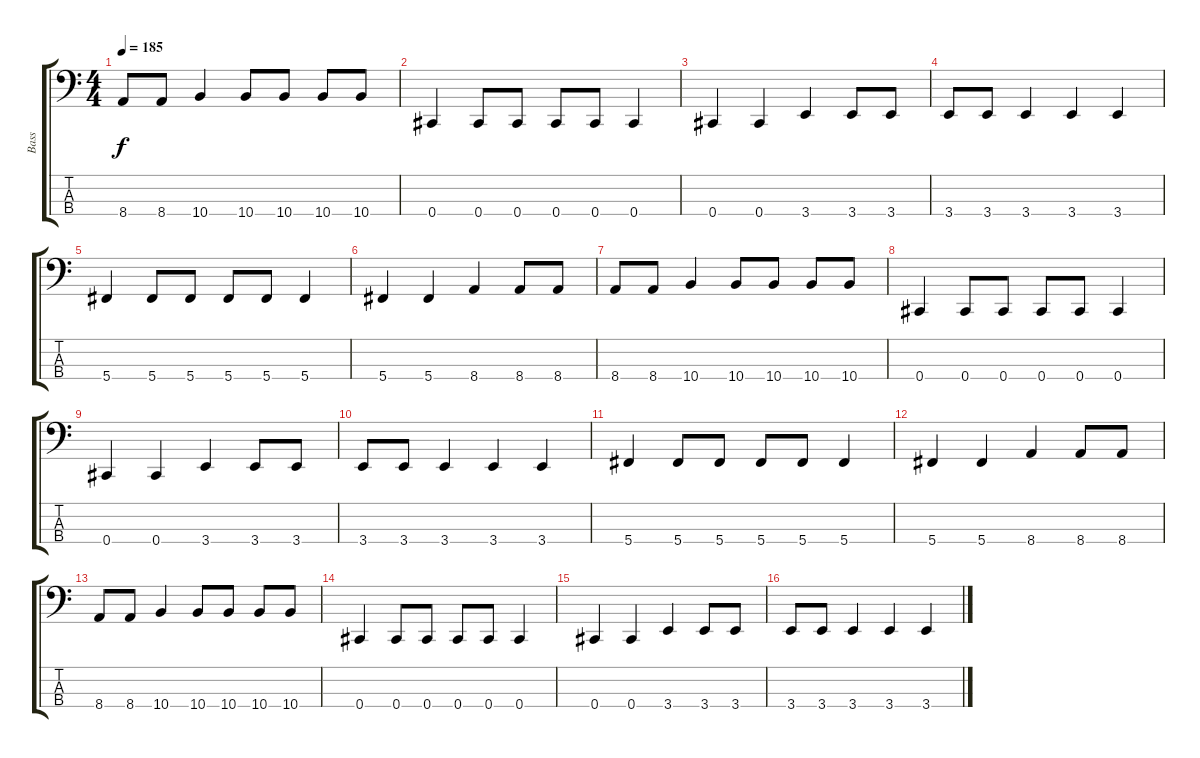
\track ("Bass" "Bass") {instrument electricbassfinger}
\staff {score tabs}
\tuning (Bb2 Gb2 Ab1 Db1) {hide}
\ts (4 4)
\tempo 185
\clef f4
\ks c
8.4.8{dy f} 8.4.8 10.4.4 10.4.8 10.4.8 10.4.8 10.4.8 |
0.4.4 0.4.8 0.4.8 0.4.8 0.4.8 0.4.4 |
0.4.4 0.4.4 3.4.4 3.4.8 3.4.8 |
3.4.8 3.4.8 3.4.4 3.4.4 3.4.4 |
5.4.4 5.4.8 5.4.8 5.4.8 5.4.8 5.4.4 |
5.4.4 5.4.4 8.4.4 8.4.8 8.4.8 |
8.4.8 8.4.8 10.4.4 10.4.8 10.4.8 10.4.8 10.4.8 |
0.4.4 0.4.8 0.4.8 0.4.8 0.4.8 0.4.4 |
0.4.4 0.4.4 3.4.4 3.4.8 3.4.8 |
3.4.8 3.4.8 3.4.4 3.4.4 3.4.4 |
5.4.4 5.4.8 5.4.8 5.4.8 5.4.8 5.4.4 |
5.4.4 5.4.4 8.4.4 8.4.8 8.4.8 |
8.4.8 8.4.8 10.4.4 10.4.8 10.4.8 10.4.8 10.4.8 |
0.4.4 0.4.8 0.4.8 0.4.8 0.4.8 0.4.4 |
0.4.4 0.4.4 3.4.4 3.4.8 3.4.8 |
3.4.8 3.4.8 3.4.4 3.4.4 3.4.4
